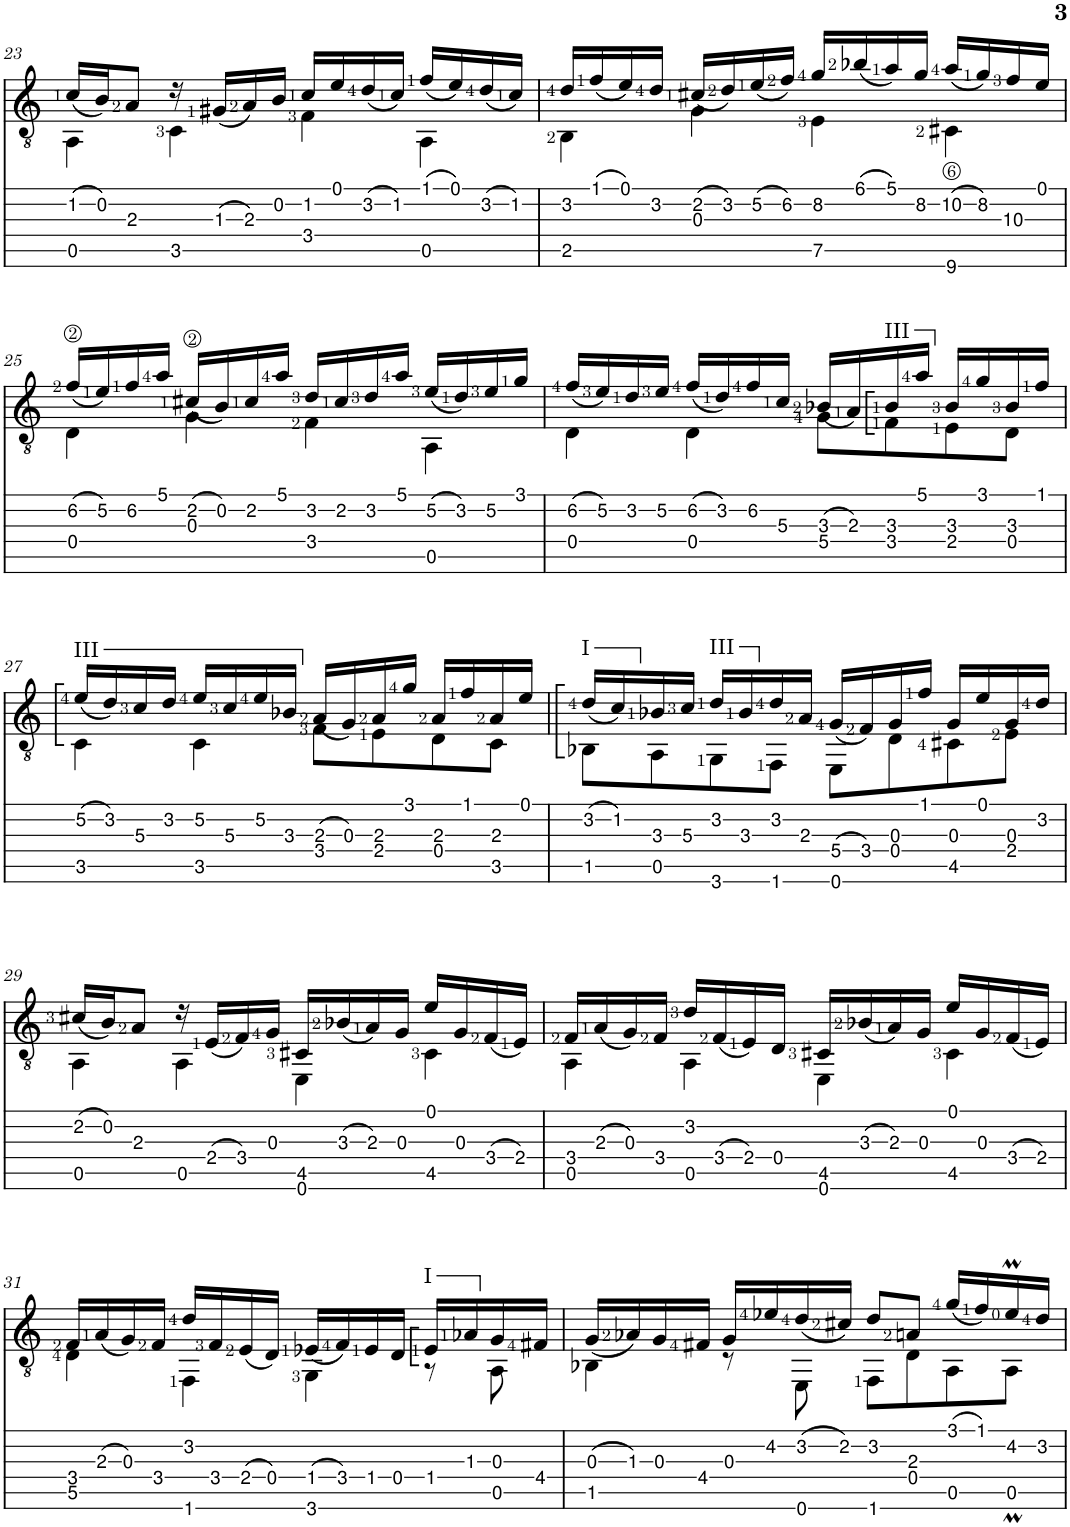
**kern	**kern
*part1	*part1
*staff2	*staff1
*I"Classical Guitar	*
*I'Guit.	*
!!LO:PB:g=z
*	*clefGv2
*k[]	*k[]
*a:	*a:
*M2/2	*M2/2
*met(c|)	*met(c|)
=23	=23
*^	*^
16cLL	4AA	(<16c/LL	4AA\
16BJ	.	16B/J)	.
8AJ	.	8A/J	.
16r	4C	16r	4C\
16G#XLL	.	(<16G#X/LL	.
16A	.	16A/)	.
16BJJ	.	16B/JJ	.
16cLL	4F	16c/LL	4F\
16e	.	16e/	.
16d	.	(<16d/	.
16c	.	16c/JJ)	.
16f	4AA	(<16f/LL	4AA\
16e	.	16e/)	.
16d	.	(<16d/	.
16cJJ	.	16c/JJ)	.
=24	=24	=24	=24
16dLL	4BB	16d/LL	4BB\
16f	.	(<16f/	.
16e	.	16e/)	.
16d	.	16d/JJ	.
16c#X	4G	(<16c#X/LL	4G\
16d	.	16d/)	.
16e	.	(<16e/	.
16fJJ	.	16f/JJ)	.
16gLL	4E	16g/LL	4E\
16b-X	.	(<16b-X/	.
16a	.	16a/)	.
16g	.	16g/JJ	.
16a	4C#X	(<16a/LL	4C#X\
16g	.	16g/)	.
16f	.	16f/	.
16eJJ	.	16e/JJ	.
!!LO:LB:g=z	!!
=25	=25	=25	=25
16fLL	4D	(<16f/LL	4D\
16e	.	16e/)	.
16f	.	16f/	.
16a	.	16a/JJ	.
16c#X	4G	(<16c#X/LL	4G\
16B	.	16B/)	.
16c#	.	16c#/	.
16aJJ	.	16a/JJ	.
16dLL	4F	16d/LL	4F\
16c#	.	16c#/	.
16d	.	16d/	.
16a	.	16a/JJ	.
16e	4AA	(<16e/LL	4AA\
16d	.	16d/)	.
16e	.	16e/	.
16gJJ	.	16g/JJ	.
=26	=26	=26	=26
16fLL	4D	(<16f/LL	4D\
16e	.	16e/)	.
16d	.	16d/	.
16e	.	16e/JJ	.
16f	4D	(<16f/LL	4D\
16d	.	16d/)	.
16f	.	16f/	.
16cJJ	.	16c/JJ	.
16B-XLL	8GL	(<16B-X/LL	8G\L
16A	.	16A/)	.
!	!	!LO:TX:a:t=III	!
16B-	8F	16B-/	8F\
16a	.	16a/JJ	.
16B-	8E	16B-/LL	8E\
16g	.	16g/	.
16B-	8DJ	16B-/	8D\J
16fJJ	.	16f/JJ	.
!!LO:LB:g=z	!!
=27	=27	=27	=27
!	!	!LO:TX:a:t=III	!
16eLL	4C	(<16e/LL	4C\
16d	.	16d/)	.
16c	.	16c/	.
16d	.	16d/JJ	.
16e	4C	16e/LL	4C\
16c	.	16c/	.
16e	.	16e/	.
16B-XJJ	.	16B-X/JJ	.
16ALL	8FL	(<16A/LL	8F\L
16G	.	16G/)	.
16A	8E	16A/	8E\
16g	.	16g/JJ	.
16A	8D	16A/LL	8D\
16f	.	16f/	.
16A	8CJ	16A/	8C\J
16eJJ	.	16e/JJ	.
=28	=28	=28	=28
!	!	!LO:TX:a:t=I	!
16dLL	8BB-XL	(<16d/LL	8BB-X\L
16c	.	16c/)	.
16B-X	8AA	16B-X/	8AA\
16c	.	16c/JJ	.
!	!	!LO:TX:a:t=III	!
16d	8GG	16d/LL	8GG\
16B-	.	16B-/	.
16d	8FFJ	16d/	8FF\J
16AJJ	.	16A/JJ	.
16GLL	8EEL	(<16G/LL	8EE\L
16F	.	16F/)	.
16G	8D	16G/	8D\
16f	.	16f/JJ	.
16G	8C#X	16G/LL	8C#X\
16e	.	16e/	.
16G	8EJ	16G/	8E\J
16dJJ	.	16d/JJ	.
!!LO:LB:g=z	!!
=29	=29	=29	=29
16c#XLL	4AA	(<16c#X/LL	4AA\
16BJ	.	16B/J)	.
8AJ	.	8A/J	.
16r	4AA	16r	4AA\
16ELL	.	(<16E/LL	.
16F	.	16F/)	.
16GJJ	.	16G/JJ	.
16C#XLL	4EE	16C#X/LL	4EE\
16B-X	.	(<16B-X/	.
16A	.	16A/)	.
16G	.	16G/JJ	.
16e	4C#	16e/LL	4C#\
16G	.	16G/	.
16F	.	(<16F/	.
16EJJ	.	16E/JJ)	.
=30	=30	=30	=30
16FLL	4AA	16F/LL	4AA\
16A	.	(<16A/	.
16G	.	16G/)	.
16F	.	16F/JJ	.
16d	4AA	16d/LL	4AA\
16F	.	(<16F/	.
16E	.	16E/)	.
16DJJ	.	16D/JJ	.
16C#XLL	4EE	16C#X/LL	4EE\
16B-X	.	(<16B-X/	.
16A	.	16A/)	.
16G	.	16G/JJ	.
16e	4C#	16e/LL	4C#\
16G	.	16G/	.
16F	.	(<16F/	.
16EJJ	.	16E/JJ)	.
!!LO:LB:g=z	!!
=31	=31	=31	=31
16FLL	4D	16F/LL	4D\
16A	.	(<16A/	.
16G	.	16G/)	.
16F	.	16F/JJ	.
16d	4FF	16d/LL	4FF\
16F	.	16F/	.
16E	.	(<16E/	.
16DJJ	.	16D/JJ)	.
16E-XLL	4GG	(<16E-X/LL	4GG\
16F	.	16F/)	.
16E-	.	16E-/	.
16D	.	16D/JJ	.
!	!	!LO:TX:a:t=I	!
16E-	8r	16E-/LL	8r
16A-	.	16A-X/	.
16Gn	8AA	16G/	8AA\
16F#XJJ	.	16F#X/JJ	.
=32	=32	=32	=32
16GLL	4BB-X	(<16G/LL	4BB-X\
16A-	.	16A-X/)	.
16Gn	.	16G/	.
16F#X	.	16F#X/JJ	.
16G	8r	16G/LL	8r
16e-X	.	16e-X/	.
16d	8EE	(<16d/	8EE\
16c#XJJ	.	16c#X/JJ)	.
8dL	8FFL	8d/L	8FF\L
8A	8D	8An/J	8D\
16gL	8AA	(<16g/LL	8AA\
16f	.	16f/)	.
16e-M	8AAJ	16e-M/	8AA\J
16dJJ	.	16d/JJ	.
*v	*v	*	*
*	*v	*v
=	=
*-	*-
